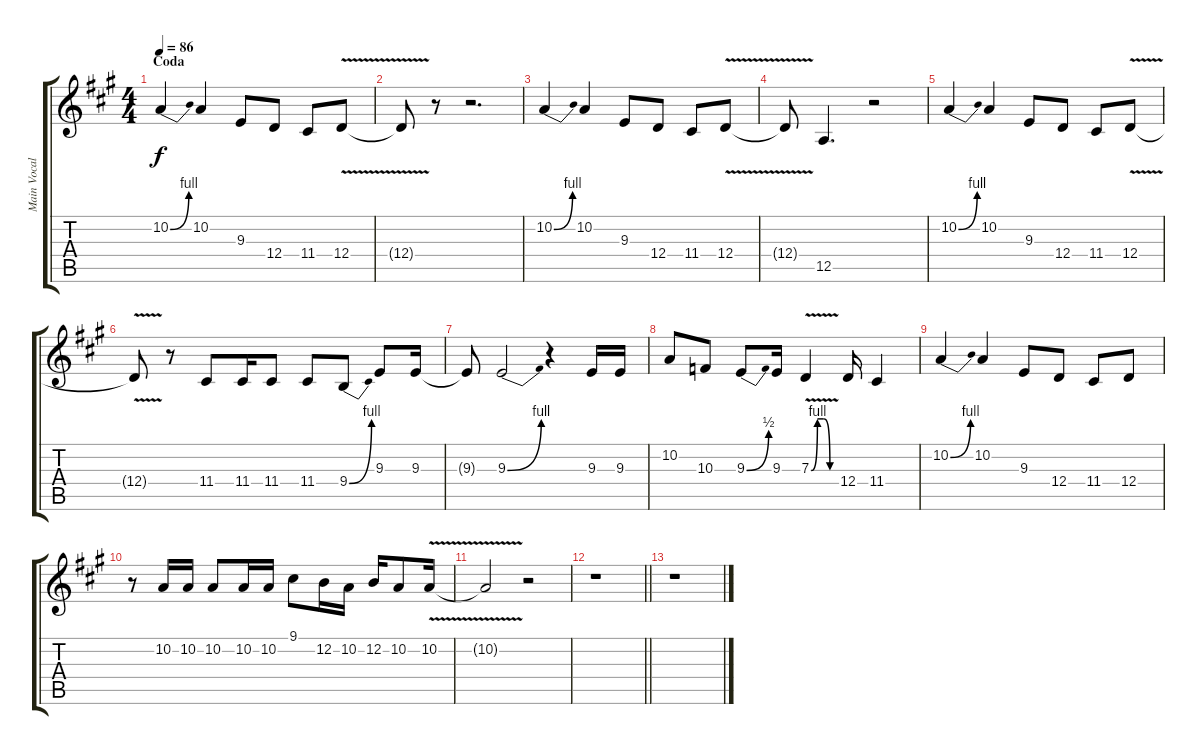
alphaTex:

\track ("Main Vocals" "Main Vocal") {instrument clarinet}
\staff {score tabs}
\tuning (E4 B3 G3 D3 A2 E2) {hide}
\ts (4 4)
\section ("" "Coda")
\tempo 86
\clef g2
\ks a
10.2{be (bend 0 0 60 4)}.4{dy f} 10.2.4 9.3.8 12.4.8 11.4.8 12.4{v}.8 |
12.4{t}.8 r.8 r.2{d} |
10.2{be (bend 0 0 60 4)}.4 10.2.4 9.3.8 12.4.8 11.4.8 12.4{v}.8 |
12.4{t}.8 12.5.4{d} r.2 |
10.2{be (bend 0 0 60 4)}.4 10.2.4 9.3.8 12.4.8 11.4.8 12.4{v}.8 |
12.4{t}.8 r.8 11.4.8 11.4.16 11.4.8 11.4.8 9.4{be (bend 0 0 60 4)}.8 9.3.8 9.3.16 |
9.3{t}.8 9.3{be (bend 0 0 60 4)}.2 r.4 9.3.16 9.3.16 |
10.2.8 10.3.8 9.3{be (bend 0 0 60 2)}.8 9.3.16 7.3{be (custom 0 0 15 4 30 4 45 0 60 0) v}.4 12.4.16 11.4.4 |
10.2{be (bend 0 0 60 4)}.4 10.2.4 9.3.8 12.4.8 11.4.8 12.4.8 |
r.8 10.2.16 10.2.16 10.2.8 10.2.16 10.2.16 9.1.8 12.2.16 10.2.16 12.2.16 10.2.8 10.2{v}.16 |
10.2{t}.2 r.2 |
\barLineRight lightlight
r.1 |
r.1
